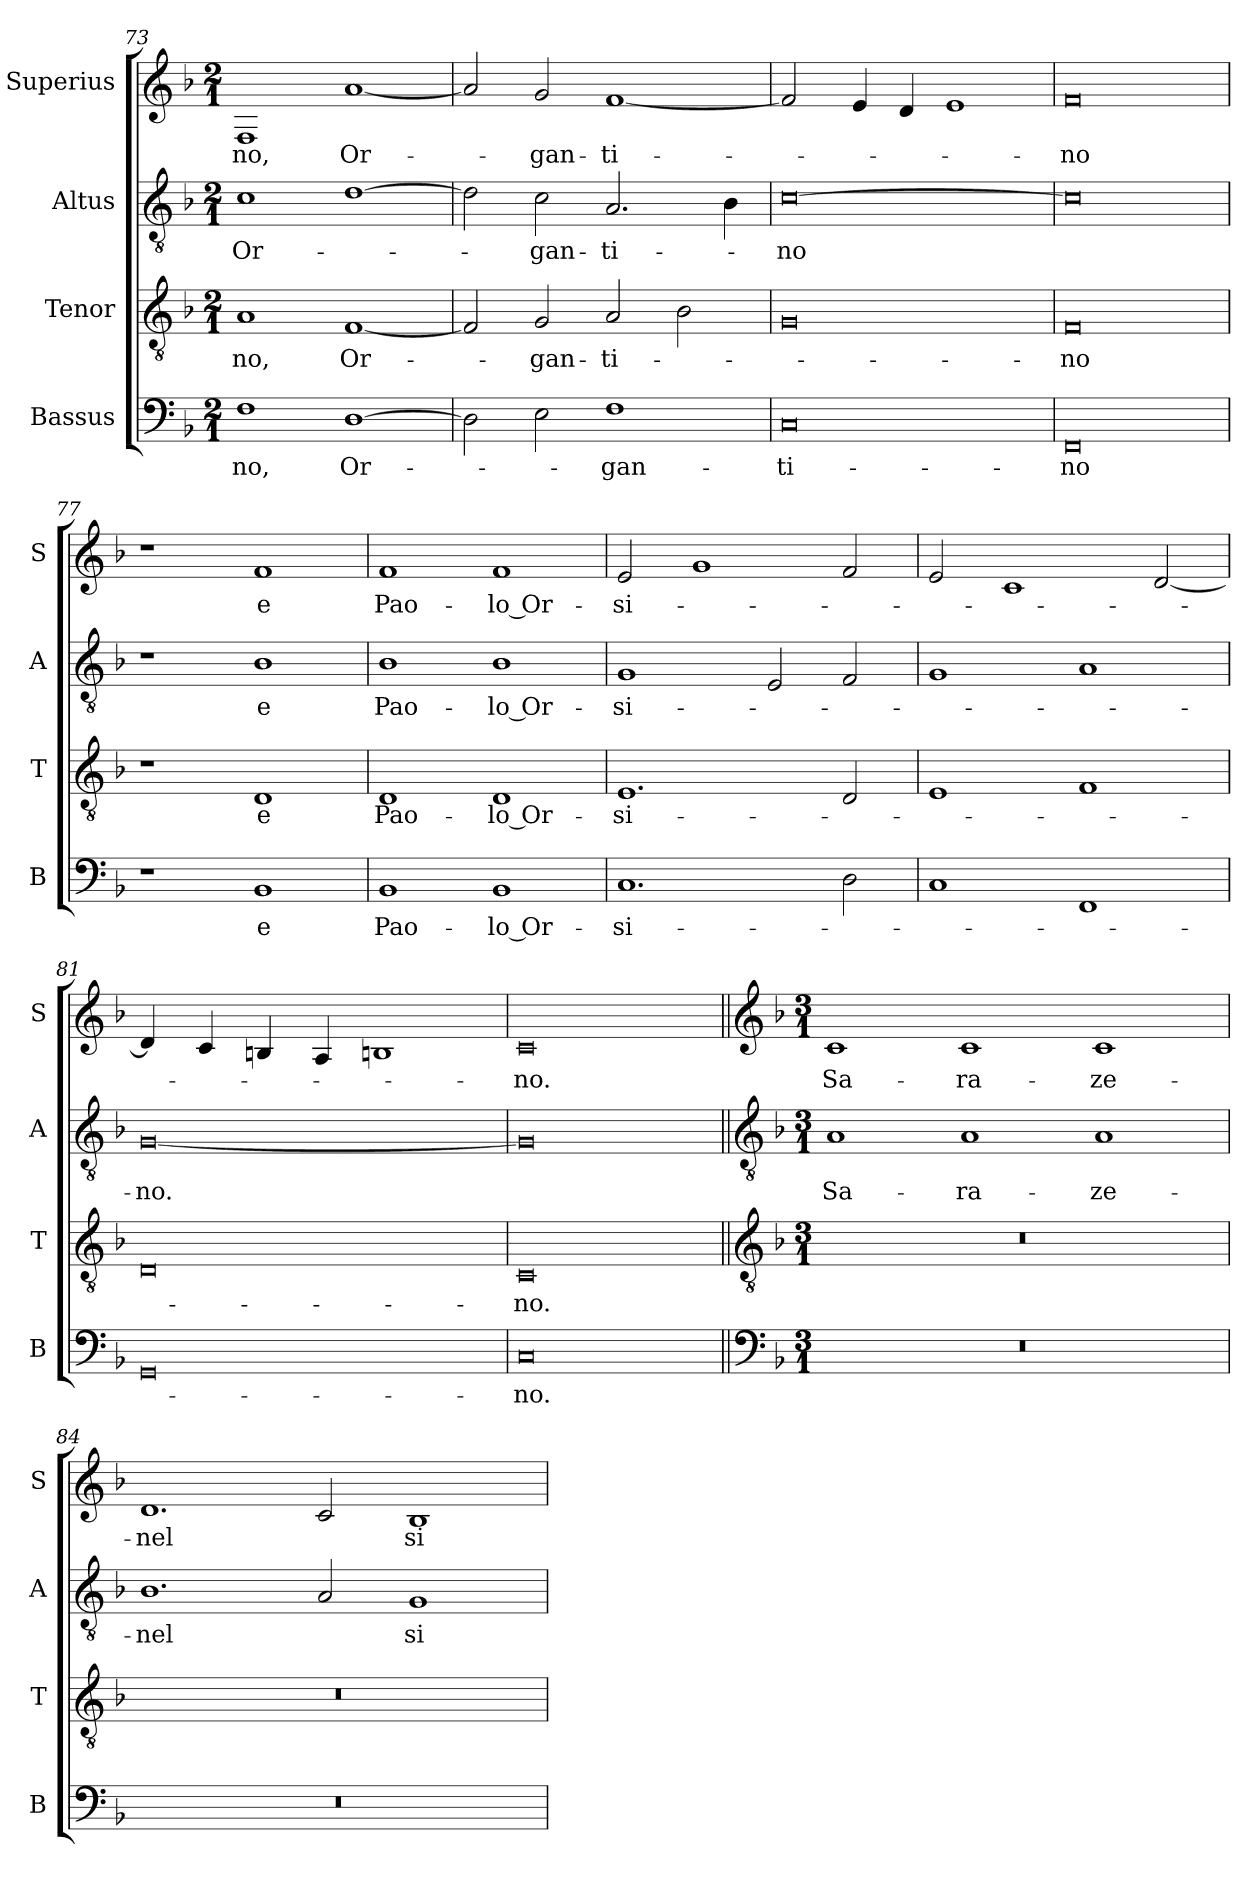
**kern	**text	**kern	**text	**kern	**text	**kern	**text
*part4	*part4	*part3	*part3	*part2	*part2	*part1	*part1
*staff4	*staff4	*staff3	*staff3	*staff2	*staff2	*staff1	*staff1
*I"Bassus	*	*I"Tenor	*	*I"Altus	*	*I"Superius	*
*I'B	*	*I'T	*	*I'A	*	*I'S	*
*clefF4	*	*clefGv2	*	*clefGv2	*	*clefG2	*
*k[b-]	*	*k[b-]	*	*k[b-]	*	*k[b-]	*
*M2/1	*	*M2/1	*	*M2/1	*	*M2/1	*
=73	=73	=73	=73	=73	=73	=73	=73
1F	-no,	1A	-no,	1c	Or-	1F	-no,
[1D	Or-	[1F	Or-	[1d	.	[1a	Or-
=74	=74	=74	=74	=74	=74	=74	=74
2D]	.	2F]	.	2d]	.	2a]	.
2E	.	2G	-gan-	2c	-gan-	2g	-gan-
1F	-gan-	2A	-ti-	2.A	-ti-	[1f	-ti-
.	.	2B-	.	.	.	.	.
.	.	.	.	4B-	.	.	.
=75	=75	=75	=75	=75	=75	=75	=75
0C	-ti-	0G	.	[0c	-no	2f]	.
.	.	.	.	.	.	4e	.
.	.	.	.	.	.	4d	.
.	.	.	.	.	.	1e	.
=76	=76	=76	=76	=76	=76	=76	=76
0FF	-no	0F	-no	0c]	.	0f	-no
=77	=77	=77	=77	=77	=77	=77	=77
1r	.	1r	.	1r	.	1r	.
1BB-	e	1D	e	1B-	e	1f	e
=78	=78	=78	=78	=78	=78	=78	=78
1BB-	Pao-	1D	Pao-	1B-	Pao-	1f	Pao-
1BB-	-lo Or-	1D	-lo Or-	1B-	-lo Or-	1f	-lo Or-
=79	=79	=79	=79	=79	=79	=79	=79
1.C	-si-	1.E	-si-	1G	-si-	2e	-si-
.	.	.	.	.	.	1g	.
.	.	.	.	2E	.	.	.
2D	.	2D	.	2F	.	2f	.
=80	=80	=80	=80	=80	=80	=80	=80
1C	.	1E	.	1G	.	2e	.
.	.	.	.	.	.	1c	.
1FF	.	1F	.	1A	.	.	.
.	.	.	.	.	.	[2d	.
=81	=81	=81	=81	=81	=81	=81	=81
0GG	.	0D	.	[0G	-no.	4d]	.
.	.	.	.	.	.	4c	.
.	.	.	.	.	.	4Bn	.
.	.	.	.	.	.	4A	.
.	.	.	.	.	.	1Bn	.
=82	=82	=82	=82	=82	=82	=82	=82
0C	-no.	0C	-no.	0G]	.	0c	-no.
!!LO:LB:g=z
=83||	=83||	=83||	=83||	=83||	=83||	=83||	=83||
*clefF4	*	*clefGv2	*	*clefGv2	*	*clefG2	*
*k[b-]	*	*k[b-]	*	*k[b-]	*	*k[b-]	*
*M3/1	*	*M3/1	*	*M3/1	*	*M3/1	*
0.r	.	0.r	.	1A	Sa-	1c	Sa-
.	.	.	.	1A	-ra-	1c	-ra-
.	.	.	.	1A	-ze-	1c	-ze-
=84	=84	=84	=84	=84	=84	=84	=84
0.r	.	0.r	.	1.B-	-nel	1.d	-nel
.	.	.	.	2A	.	2c	.
.	.	.	.	1G	si	1B-	si
=	=	=	=	=	=	=	=
*-	*-	*-	*-	*-	*-	*-	*-
